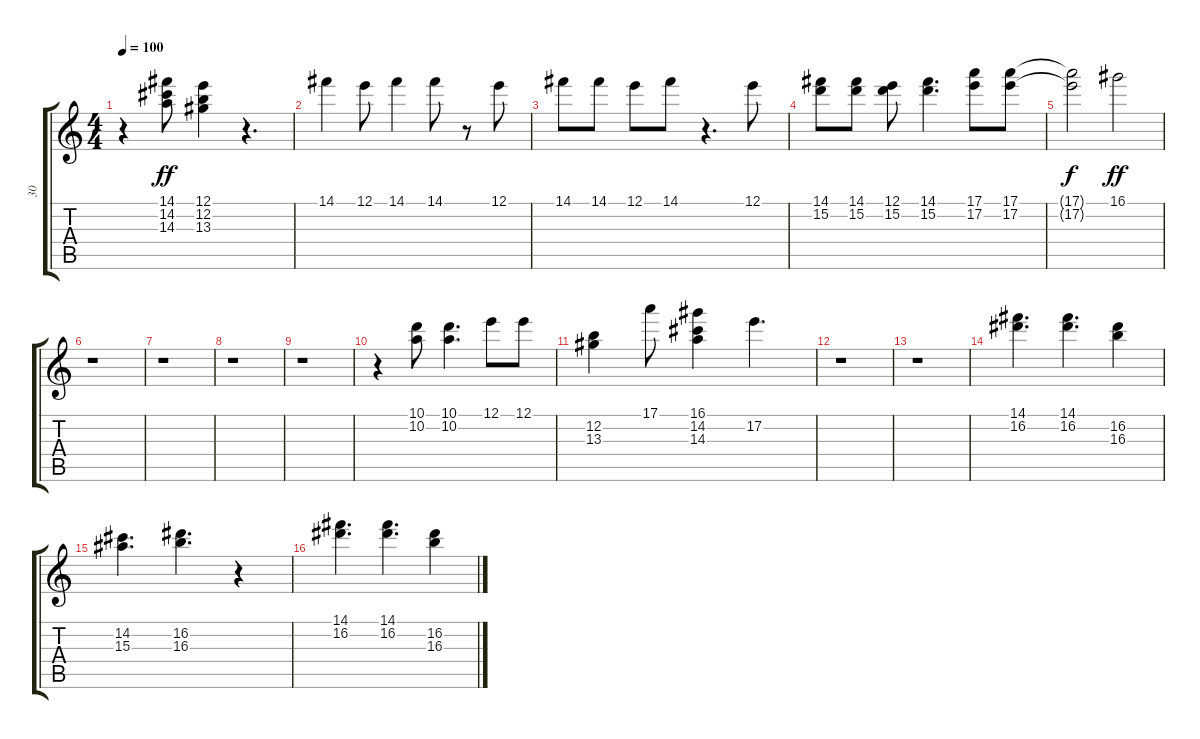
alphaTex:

\track ("30" "30") {instrument overdrivenguitar}
\staff {score tabs}
\tuning (E4 B3 G3 D3 A2 E2) {hide}
\ts (4 4)
\tempo 100
\clef g2
\ks c
r.4{dy ff} (14.1 14.2 14.3).8 (12.1 12.2 13.3).4 r.4{d} |
14.1.4 12.1.8 14.1.4 14.1.8 r.8 12.1.8 |
14.1.8 14.1.8 12.1.8 14.1.8 r.4{d} 12.1.8 |
(14.1 15.2).8 (14.1 15.2).8 (12.1 15.2).8 (14.1 15.2).4{d} (17.1 17.2).8 (17.1 17.2).8 |
(17.1{t} 17.2{t}).2{dy f} 16.1.2{dy ff} |
r.1 |
r.1 |
r.1 |
r.1 |
r.4 (10.1 10.2).8 (10.1 10.2).4{d} 12.1.8 12.1.8 |
(12.2 13.3).4 17.1.8 (16.1 14.2 14.3).4 17.2.4{d} |
r.1 |
r.1 |
(14.1 16.2).4{d} (14.1 16.2).4{d} (16.2 16.3).4 |
(14.2 15.3).4{d} (16.2 16.3).4{d} r.4 |
(14.1 16.2).4{d} (14.1 16.2).4{d} (16.2 16.3).4
